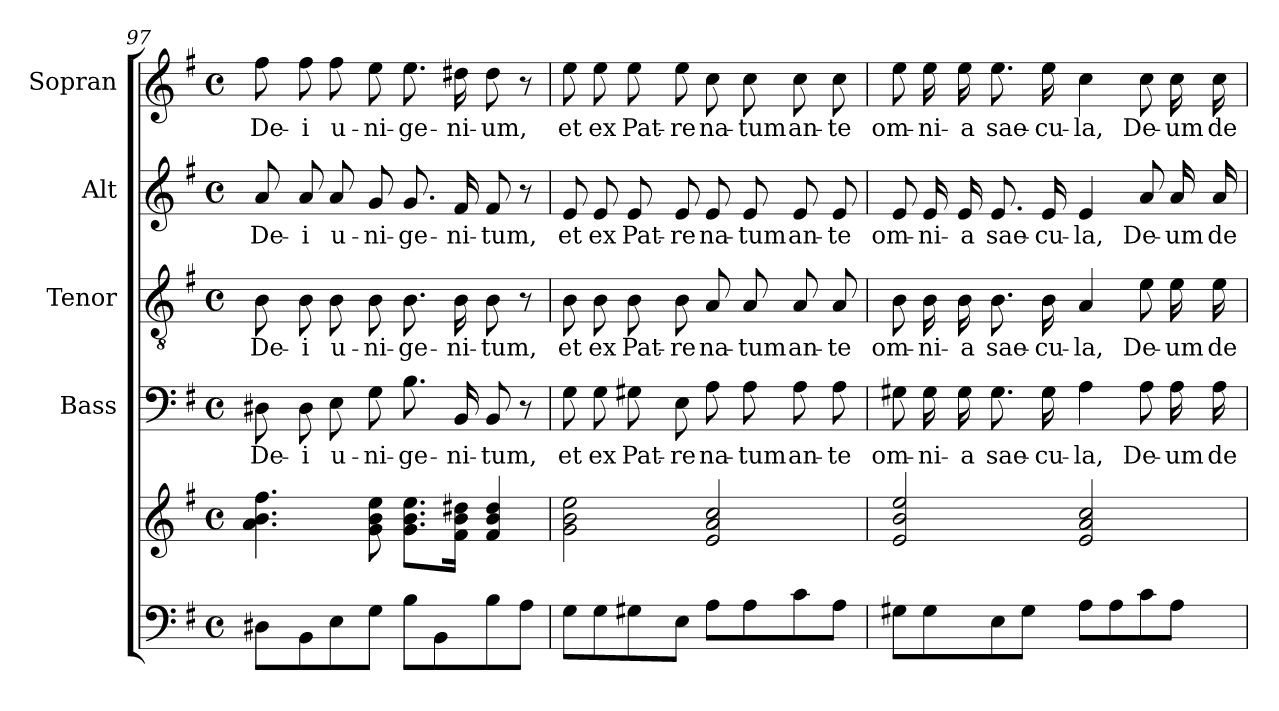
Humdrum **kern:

**kern	**kern	**kern	**text	**kern	**text	**kern	**text	**kern	**text
*part5	*part5	*part4	*part4	*part3	*part3	*part2	*part2	*part1	*part1
*staff6	*staff5	*staff4	*staff4	*staff3	*staff3	*staff2	*staff2	*staff1	*staff1
*	*	*I"Bass	*	*I"Tenor	*	*I"Alt	*	*I"Sopran	*
*	*	*I'B.	*	*I'T.	*	*I'A.	*	*I'S.	*
*clefF4	*clefG2	*clefF4	*	*clefGv2	*	*clefG2	*	*clefG2	*
*k[f#]	*k[f#]	*k[f#]	*	*k[f#]	*	*k[f#]	*	*k[f#]	*
*G:	*G:	*G:	*	*G:	*	*G:	*	*G:	*
*M4/4	*M4/4	*M4/4	*	*M4/4	*	*M4/4	*	*M4/4	*
*met(c)	*met(c)	*met(c)	*	*met(c)	*	*met(c)	*	*met(c)	*
=97	=97	=97	=97	=97	=97	=97	=97	=97	=97
!	!	!	!LO:LY:b	!	!LO:LY:b	!	!LO:LY:b	!	!LO:LY:b
8D#X\L	4.a\ 4.b\ 4.ff#\	8D#X\	De-	8B\	De-	8a/	De-	8ff#\	De-
!	!	!	!LO:LY:b	!	!LO:LY:b	!	!LO:LY:b	!	!LO:LY:b
8BB\	.	8D#\	-i	8B\	-i	8a/	-i	8ff#\	-i
!	!	!	!LO:LY:b	!	!LO:LY:b	!	!LO:LY:b	!	!LO:LY:b
8E\	.	8E\	u-	8B\	u-	8a/	u-	8ff#\	u-
!	!	!	!LO:LY:b	!	!LO:LY:b	!	!LO:LY:b	!	!LO:LY:b
8G\J	8g\ 8b\ 8ee\	8G\	-ni-	8B\	-ni-	8g/	-ni-	8ee\	-ni-
!	!	!	!LO:LY:b	!	!LO:LY:b	!	!LO:LY:b	!	!LO:LY:b
8B\L	8.g\ 8.b\ 8.ee\L	8.B\	-ge-	8.B\	-ge-	8.g/	-ge-	8.ee\	-ge-
8BB\	.	.	.	.	.	.	.	.	.
!	!	!	!LO:LY:b	!	!LO:LY:b	!	!LO:LY:b	!	!LO:LY:b
.	16f#\ 16b\ 16dd#X\Jk	16BB/	-ni-	16B\	-ni-	16f#/	-ni-	16dd#X\	-ni-
!	!	!	!LO:LY:b	!	!LO:LY:b	!	!LO:LY:b	!	!LO:LY:b
8B\	4f#/ 4b/ 4dd#/	8BB/	-tum,	8B\	-tum,	8f#/	-tum,	8dd#\	-um,
8A\J	.	8r	.	8r	.	8r	.	8r	.
!!LO:PB:g=z
=98	=98	=98	=98	=98	=98	=98	=98	=98	=98
!	!	!	!LO:LY:b	!	!LO:LY:b	!	!LO:LY:b	!	!LO:LY:b
8G\L	2g\ 2b\ 2ee\	8G\	et	8B\	et	8e/	et	8ee\	et
!	!	!	!LO:LY:b	!	!LO:LY:b	!	!LO:LY:b	!	!LO:LY:b
8G\	.	8G\	ex	8B\	ex	8e/	ex	8ee\	ex
!	!	!	!LO:LY:b	!	!LO:LY:b	!	!LO:LY:b	!	!LO:LY:b
8G#X\	.	8G#X\	Pat-	8B\	Pat-	8e/	Pat-	8ee\	Pat-
!	!	!	!LO:LY:b	!	!LO:LY:b	!	!LO:LY:b	!	!LO:LY:b
8E\J	.	8E\	-re	8B\	-re	8e/	-re	8ee\	-re
!	!	!	!LO:LY:b	!	!LO:LY:b	!	!LO:LY:b	!	!LO:LY:b
8A\L	2e/ 2a/ 2cc/	8A\	na-	8A/	na-	8e/	na-	8cc\	na-
!	!	!	!LO:LY:b	!	!LO:LY:b	!	!LO:LY:b	!	!LO:LY:b
8A\	.	8A\	-tum	8A/	-tum	8e/	-tum	8cc\	-tum
!	!	!	!LO:LY:b	!	!LO:LY:b	!	!LO:LY:b	!	!LO:LY:b
8c\	.	8A\	an-	8A/	an-	8e/	an-	8cc\	an-
!	!	!	!LO:LY:b	!	!LO:LY:b	!	!LO:LY:b	!	!LO:LY:b
8A\J	.	8A\	-te	8A/	-te	8e/	-te	8cc\	-te
=99	=99	=99	=99	=99	=99	=99	=99	=99	=99
!	!	!	!LO:LY:b	!	!LO:LY:b	!	!LO:LY:b	!	!LO:LY:b
8G#X\L	2e/ 2b/ 2ee/	8G#X\	om-	8B\	om-	8e/	om-	8ee\	om-
!	!	!	!LO:LY:b	!	!LO:LY:b	!	!LO:LY:b	!	!LO:LY:b
8G#\	.	16G#\	-ni-	16B\	-ni-	16e/	-ni-	16ee\	-ni-
!	!	!	!LO:LY:b	!	!LO:LY:b	!	!LO:LY:b	!	!LO:LY:b
.	.	16G#\	-a	16B\	-a	16e/	-a	16ee\	-a
!	!	!	!LO:LY:b	!	!LO:LY:b	!	!LO:LY:b	!	!LO:LY:b
8E\	.	8.G#\	sae-	8.B\	sae-	8.e/	sae-	8.ee\	sae-
8G#\J	.	.	.	.	.	.	.	.	.
!	!	!	!LO:LY:b	!	!LO:LY:b	!	!LO:LY:b	!	!LO:LY:b
.	.	16G#\	-cu-	16B\	-cu-	16e/	-cu-	16ee\	-cu-
!	!	!	!LO:LY:b	!	!LO:LY:b	!	!LO:LY:b	!	!LO:LY:b
8A\L	2e/ 2a/ 2cc/	4A\	-la,	4A/	-la,	4e/	-la,	4cc\	-la,
8A\	.	.	.	.	.	.	.	.	.
!	!	!	!LO:LY:b	!	!LO:LY:b	!	!LO:LY:b	!	!LO:LY:b
8c\	.	8A\	De-	8e\	De-	8a/	De-	8cc\	De-
!	!	!	!LO:LY:b	!	!LO:LY:b	!	!LO:LY:b	!	!LO:LY:b
8A\J	.	16A\	-um	16e\	-um	16a/	-um	16cc\	-um
!	!	!	!LO:LY:b	!	!LO:LY:b	!	!LO:LY:b	!	!LO:LY:b
.	.	16A\	de	16e\	de	16a/	de	16cc\	de
=	=	=	=	=	=	=	=	=	=
*-	*-	*-	*-	*-	*-	*-	*-	*-	*-
